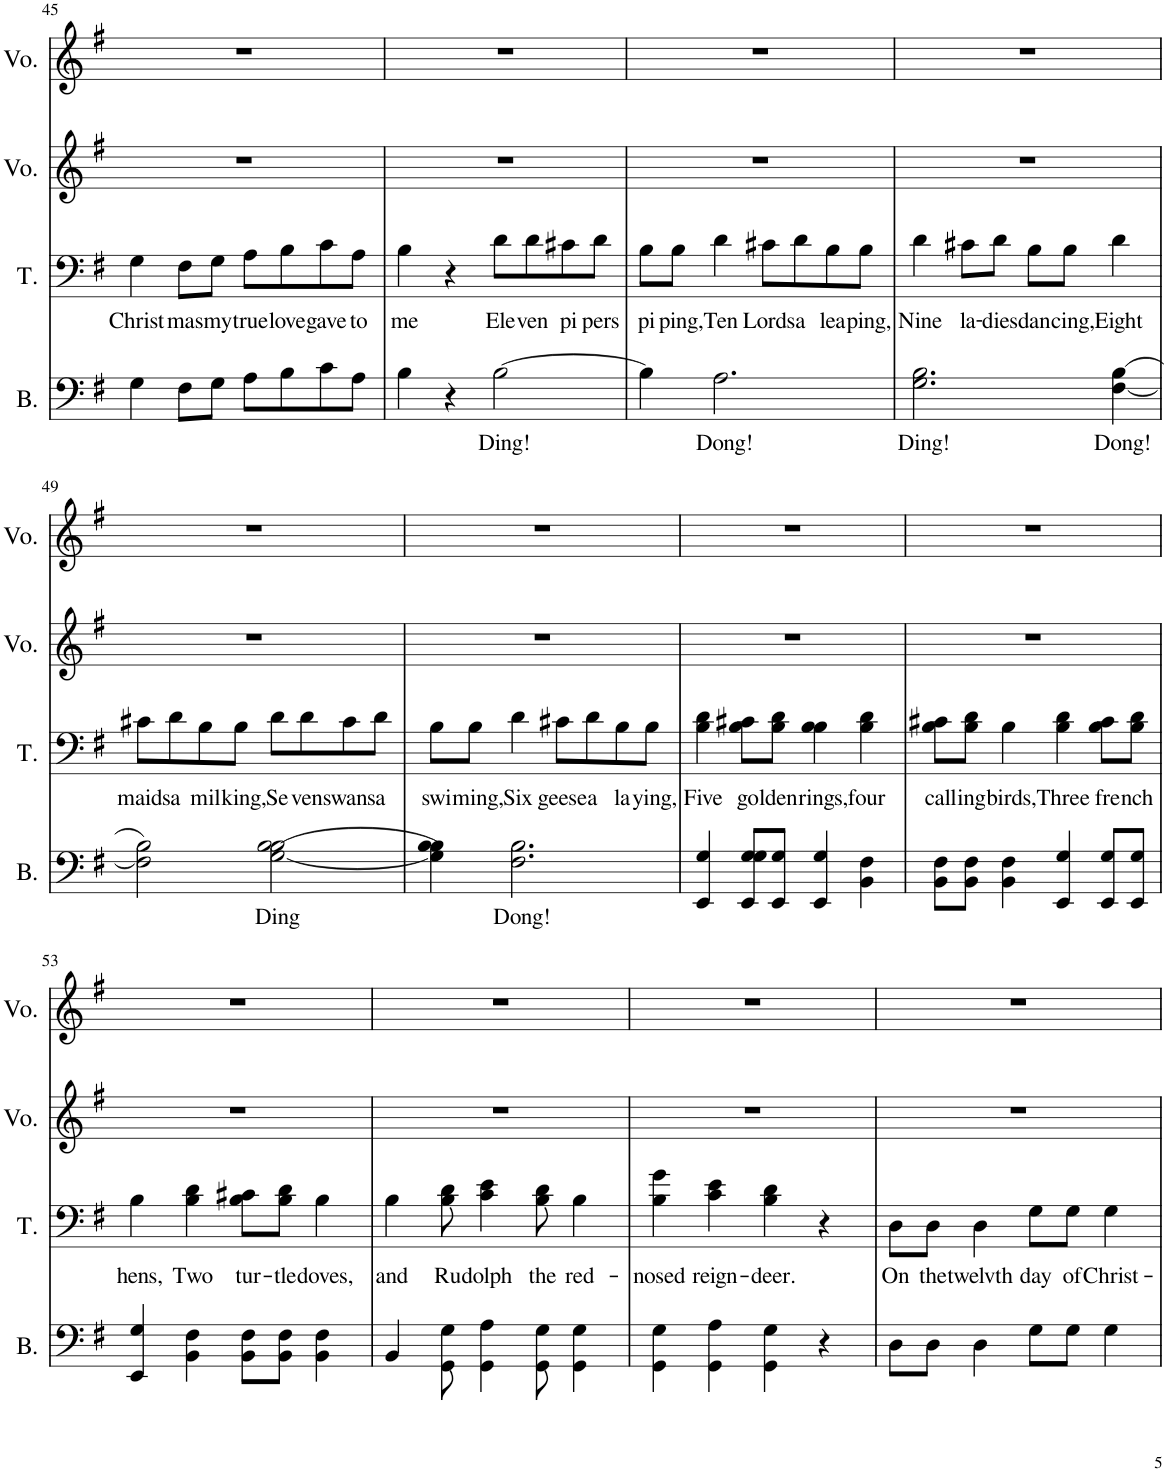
**kern	**text	**kern	**text	**kern	**kern
*part4	*part4	*part3	*part3	*part2	*part1
*staff4	*staff4	*staff3	*staff3	*staff2	*staff1
*I"Bass	*	*I"Tenor	*	*I"Voice	*I"Voice
*I'B.	*	*I'T.	*	*I'Vo.	*I'Vo.
!!LO:PB:g=z
*clefF4	*	*clefF4	*	*clefG2	*clefG2
*k[f#]	*	*k[f#]	*	*k[f#]	*k[f#]
*M4/4	*	*M4/4	*	*M4/4	*M4/4
=45	=45	=45	=45	=45	=45
!	!	!	!LO:LY:b	!	!
4G\	.	4G\	Christ-	1r	1r
!	!	!	!LO:LY:b	!	!
8F#\L	.	8F#\L	-mas	.	.
!	!	!	!LO:LY:b	!	!
8G\J	.	8G\J	my	.	.
!	!	!	!LO:LY:b	!	!
8A\L	.	8A\L	true	.	.
!	!	!	!LO:LY:b	!	!
8B\	.	8B\	love	.	.
!	!	!	!LO:LY:b	!	!
8c\	.	8c\	gave	.	.
!	!	!	!LO:LY:b	!	!
8A\J	.	8A\J	to	.	.
=46	=46	=46	=46	=46	=46
!	!	!	!LO:LY:b	!	!
4B\	.	4B\	me	1r	1r
4r	.	4r	.	.	.
!	!LO:LY:b	!	!LO:LY:b	!	!
[2B\	Ding!	8d\L	Ele-	.	.
!	!	!	!LO:LY:b	!	!
.	.	8d\	-ven	.	.
!	!	!	!LO:LY:b	!	!
.	.	8c#X\	pi-	.	.
!	!	!	!LO:LY:b	!	!
.	.	8d\J	-pers	.	.
=47	=47	=47	=47	=47	=47
!	!	!	!LO:LY:b	!	!
4B\]	.	8B\L	pi-	1r	1r
!	!	!	!LO:LY:b	!	!
.	.	8B\J	-ping,	.	.
!	!LO:LY:b	!	!LO:LY:b	!	!
2.A\	Dong!	4d\	Ten	.	.
!	!	!	!LO:LY:b	!	!
.	.	8c#X\L	Lords	.	.
!	!	!	!LO:LY:b	!	!
.	.	8d\	a	.	.
!	!	!	!LO:LY:b	!	!
.	.	8B\	lea-	.	.
!	!	!	!LO:LY:b	!	!
.	.	8B\J	-ping,	.	.
=48	=48	=48	=48	=48	=48
!	!LO:LY:b	!	!LO:LY:b	!	!
2.G\ 2.B\	Ding!	4d\	Nine	1r	1r
!	!	!	!LO:LY:b	!	!
.	.	8c#X\L	la-	.	.
!	!	!	!LO:LY:b	!	!
.	.	8d\J	-dies	.	.
!	!	!	!LO:LY:b	!	!
.	.	8B\L	dan-	.	.
!	!	!	!LO:LY:b	!	!
.	.	8B\J	-cing,	.	.
!	!LO:LY:b	!	!LO:LY:b	!	!
([4F#\ 4B\	Dong!	4d\	Eight	.	.
!!LO:LB:g=z
=49	=49	=49	=49	=49	=49
!	!	!	!LO:LY:b	!	!
2F#\] 2B\)	.	8c#X\L	maids	1r	1r
!	!	!	!LO:LY:b	!	!
.	.	8d\	a	.	.
!	!	!	!LO:LY:b	!	!
.	.	8B\	mil-	.	.
!	!	!	!LO:LY:b	!	!
.	.	8B\J	-king,	.	.
!	!LO:LY:b	!	!LO:LY:b	!	!
([2G\ 2B\ 2B\	Ding	8d\L	Se-	.	.
!	!	!	!LO:LY:b	!	!
.	.	8d\	-ven	.	.
!	!	!	!LO:LY:b	!	!
.	.	8c#\	swans	.	.
!	!	!	!LO:LY:b	!	!
.	.	8d\J	a	.	.
=50	=50	=50	=50	=50	=50
!	!	!	!LO:LY:b	!	!
4G\] 4B\ 4B\)	.	8B\L	swi-	1r	1r
!	!	!	!LO:LY:b	!	!
.	.	8B\J	-ming,	.	.
!	!LO:LY:b	!	!LO:LY:b	!	!
2.F#\ 2.B\	Dong!	4d\	Six	.	.
!	!	!	!LO:LY:b	!	!
.	.	8c#X\L	geese	.	.
!	!	!	!LO:LY:b	!	!
.	.	8d\	a	.	.
!	!	!	!LO:LY:b	!	!
.	.	8B\	la-	.	.
!	!	!	!LO:LY:b	!	!
.	.	8B\J	-ying,	.	.
=51	=51	=51	=51	=51	=51
!	!	!	!LO:LY:b	!	!
4EE/ 4G/	.	4B\ 4d\	Five	1r	1r
!	!	!	!LO:LY:b	!	!
8EE/ 8G/ 8G/L	.	8B\ 8c#X\L	go-	.	.
!	!	!	!LO:LY:b	!	!
8EE/ 8G/J	.	8B\ 8d\J	-lden	.	.
!	!	!	!LO:LY:b	!	!
4EE/ 4G/	.	4B\ 4B\	rings,	.	.
!	!	!	!LO:LY:b	!	!
4BB\ 4F#\	.	4B\ 4d\	four	.	.
=52	=52	=52	=52	=52	=52
!	!	!	!LO:LY:b	!	!
8BB\ 8F#\L	.	8B\ 8c#X\L	call-	1r	1r
!	!	!	!LO:LY:b	!	!
8BB\ 8F#\J	.	8B\ 8d\J	-ing	.	.
!	!	!	!LO:LY:b	!	!
4BB\ 4F#\	.	4B\	birds,	.	.
!	!	!	!LO:LY:b	!	!
4EE/ 4G/	.	4B\ 4d\	Three	.	.
!	!	!	!LO:LY:b	!	!
8EE/ 8G/L	.	8B\ 8c#\L	fre-	.	.
!	!	!	!LO:LY:b	!	!
8EE/ 8G/J	.	8B\ 8d\J	-nch	.	.
!!LO:LB:g=z
=53	=53	=53	=53	=53	=53
!	!	!	!LO:LY:b	!	!
4EE/ 4G/	.	4B\	hens,	1r	1r
!	!	!	!LO:LY:b	!	!
4BB\ 4F#\	.	4B\ 4d\	Two	.	.
!	!	!	!LO:LY:b	!	!
8BB\ 8F#\L	.	8B\ 8c#X\L	tur-	.	.
!	!	!	!LO:LY:b	!	!
8BB\ 8F#\J	.	8B\ 8d\J	-tle	.	.
!	!	!	!LO:LY:b	!	!
4BB\ 4F#\	.	4B\	doves,	.	.
=54	=54	=54	=54	=54	=54
!	!	!	!LO:LY:b	!	!
4BB/	.	4B\	and	1r	1r
!	!	!	!LO:LY:b	!	!
8GG\ 8G\	.	8B\ 8d\	Ru-	.	.
!	!	!	!LO:LY:b	!	!
4GG\ 4A\	.	4c\ 4e\	-dolph	.	.
!	!	!	!LO:LY:b	!	!
8GG\ 8G\	.	8B\ 8d\	the	.	.
!	!	!	!LO:LY:b	!	!
4GG\ 4G\	.	4B\	red-	.	.
=55	=55	=55	=55	=55	=55
!	!	!	!LO:LY:b	!	!
4GG\ 4G\	.	4B\ 4g\	-nosed	1r	1r
!	!	!	!LO:LY:b	!	!
4GG\ 4A\	.	4c\ 4e\	reign-	.	.
!	!	!	!LO:LY:b	!	!
4GG\ 4G\	.	4B\ 4d\	-deer.	.	.
4r	.	4r	.	.	.
=56	=56	=56	=56	=56	=56
!	!	!	!LO:LY:b	!	!
8D\L	.	8D\L	On	1r	1r
!	!	!	!LO:LY:b	!	!
8D\J	.	8D\J	the	.	.
!	!	!	!LO:LY:b	!	!
4D\	.	4D\	twelvth	.	.
!	!	!	!LO:LY:b	!	!
8G\L	.	8G\L	day	.	.
!	!	!	!LO:LY:b	!	!
8G\J	.	8G\J	of	.	.
!	!	!	!LO:LY:b	!	!
4G\	.	4G\	Christ-	.	.
=	=	=	=	=	=
*-	*-	*-	*-	*-	*-
